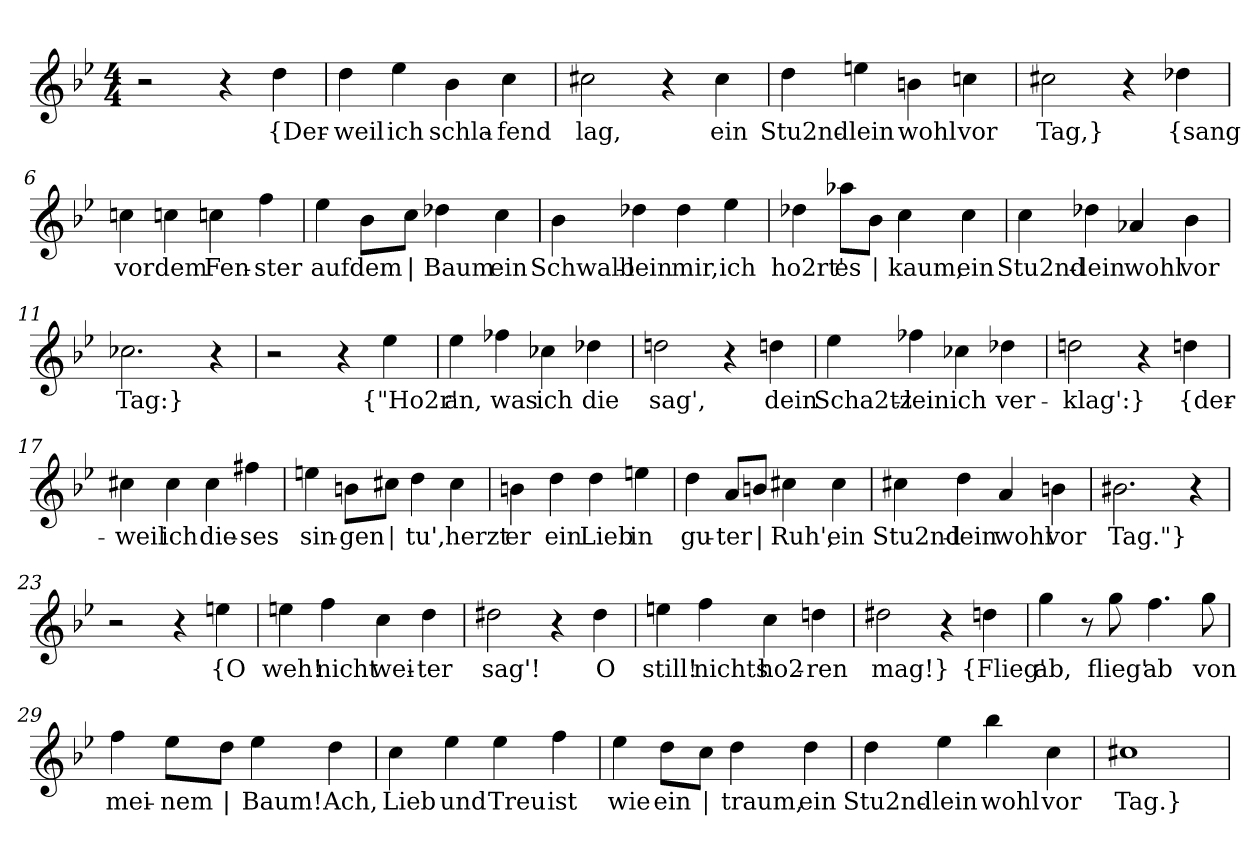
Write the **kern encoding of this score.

**kern	**text
*part1	*part1
*staff1	*staff1
*clefG2	*
*k[b-e-]	*
*M4/4	*
=1	=1
2r	.
4r	.
!	!LO:LY:b
4dd\	{Der-
=2	=2
!	!LO:LY:b
4dd\	-weil
!	!LO:LY:b
4ee-\	ich
!	!LO:LY:b
4b-\	schla-
!	!LO:LY:b
4cc\	-fend
=3	=3
!	!LO:LY:b
2cc#X\	lag,
4r	.
!	!LO:LY:b
4cc#\	ein
=4	=4
!	!LO:LY:b
4dd\	Stu2nd-
!	!LO:LY:b
4een\	-lein
!	!LO:LY:b
4bn\	wohl
!	!LO:LY:b
4ccn\	vor
=5	=5
!	!LO:LY:b
2cc#X\	Tag,}
4r	.
!	!LO:LY:b
4dd-X\	{sang
!!LO:LB:g=z
=6	=6
!	!LO:LY:b
4ccn\	vor
!	!LO:LY:b
4ccn\	dem
!	!LO:LY:b
4ccn\	Fen-
!	!LO:LY:b
4ff\	-ster
=7	=7
!	!LO:LY:b
4ee-\	auf
!	!LO:LY:b
8b-\L	dem
!	!LO:LY:b
8cc\J	|
!	!LO:LY:b
4dd-X\	Baum
!	!LO:LY:b
4cc\	ein
=8	=8
!	!LO:LY:b
4b-\	Schwalb-
!	!LO:LY:b
4dd-X\	-lein
!	!LO:LY:b
4dd-\	mir,
!	!LO:LY:b
4ee-\	ich
=9	=9
!	!LO:LY:b
4dd-X\	ho2rt'
!	!LO:LY:b
8aa-X\L	es
!	!LO:LY:b
8b-\J	|
!	!LO:LY:b
4cc\	kaum,
!	!LO:LY:b
4cc\	ein
!!LO:LB:g=z
=10	=10
!	!LO:LY:b
4cc\	Stu2nd-
!	!LO:LY:b
4dd-X\	-lein
!	!LO:LY:b
4a-X/	wohl
!	!LO:LY:b
4b-\	vor
=11	=11
!	!LO:LY:b
2.cc-X\	Tag:}
4r	.
=12	=12
2r	.
4r	.
!	!LO:LY:b
4ee-\	{"Ho2r'
=13	=13
!	!LO:LY:b
4ee-\	an,
!	!LO:LY:b
4ff-X\	was
!	!LO:LY:b
4cc-X\	ich
!	!LO:LY:b
4dd-X\	die
=14	=14
!	!LO:LY:b
2ddn\	sag',
4r	.
!	!LO:LY:b
4ddn\	dein
=15	=15
!	!LO:LY:b
4ee-\	Scha2tz-
!	!LO:LY:b
4ff-X\	-lein
!	!LO:LY:b
4cc-X\	ich
!	!LO:LY:b
4dd-X\	ver-
!!LO:LB:g=z
=16	=16
!	!LO:LY:b
2ddn\	-klag':}
4r	.
!	!LO:LY:b
4ddn\	{der-
=17	=17
!	!LO:LY:b
4cc#X\	-weil
!	!LO:LY:b
4cc#\	ich
!	!LO:LY:b
4cc#\	die-
!	!LO:LY:b
4ff#X\	-ses
=18	=18
!	!LO:LY:b
4een\	sin-
!	!LO:LY:b
8bn\L	-gen
!	!LO:LY:b
8cc#X\J	|
!	!LO:LY:b
4dd\	tu',
!	!LO:LY:b
4cc#\	herzt
=19	=19
!	!LO:LY:b
4bn\	er
!	!LO:LY:b
4dd\	ein
!	!LO:LY:b
4dd\	Lieb
!	!LO:LY:b
4een\	in
=20	=20
!	!LO:LY:b
4dd\	gu-
!	!LO:LY:b
8a/L	-ter
!	!LO:LY:b
8bn/J	|
!	!LO:LY:b
4cc#X\	Ruh',
!	!LO:LY:b
4cc#\	ein
!!LO:LB:g=z
=21	=21
!	!LO:LY:b
4cc#X\	Stu2nd-
!	!LO:LY:b
4dd\	-lein
!	!LO:LY:b
4a/	wohl
!	!LO:LY:b
4bn\	vor
=22	=22
!	!LO:LY:b
2.b#X\	Tag."}
4r	.
=23	=23
2r	.
4r	.
!	!LO:LY:b
4een\	{O
=24	=24
!	!LO:LY:b
4een\	weh!
!	!LO:LY:b
4ff\	nicht
!	!LO:LY:b
4cc\	wei-
!	!LO:LY:b
4dd\	-ter
=25	=25
!	!LO:LY:b
2dd#X\	sag'!
4r	.
!	!LO:LY:b
4dd#\	O
=26	=26
!	!LO:LY:b
4een\	still!
!	!LO:LY:b
4ff\	nichts
!	!LO:LY:b
4cc\	ho2-
!	!LO:LY:b
4ddn\	-ren
!!LO:LB:g=z
=27	=27
!	!LO:LY:b
2dd#X\	mag!}
4r	.
!	!LO:LY:b
4ddn\	{Flieg'
=28	=28
!	!LO:LY:b
4gg\	ab,
8r	.
!	!LO:LY:b
8gg\	flieg'
!	!LO:LY:b
4.ff\	ab
!	!LO:LY:b
8gg\	von
=29	=29
!	!LO:LY:b
4ff\	mei-
!	!LO:LY:b
8ee-\L	-nem
!	!LO:LY:b
8dd\J	|
!	!LO:LY:b
4ee-\	Baum!
!	!LO:LY:b
4dd\	Ach,
=30	=30
!	!LO:LY:b
4cc\	Lieb
!	!LO:LY:b
4ee-\	und
!	!LO:LY:b
4ee-\	Treu
!	!LO:LY:b
4ff\	ist
=31	=31
!	!LO:LY:b
4ee-\	wie
!	!LO:LY:b
8dd\L	ein
!	!LO:LY:b
8cc\J	|
!	!LO:LY:b
4dd\	traum,
!	!LO:LY:b
4dd\	ein
!!LO:LB:g=z
=32	=32
!	!LO:LY:b
4dd\	Stu2nd-
!	!LO:LY:b
4ee-\	-lein
!	!LO:LY:b
4bb-\	wohl
!	!LO:LY:b
4cc\	vor
=33	=33
!	!LO:LY:b
1cc#X	Tag.}
=	=
*-	*-
